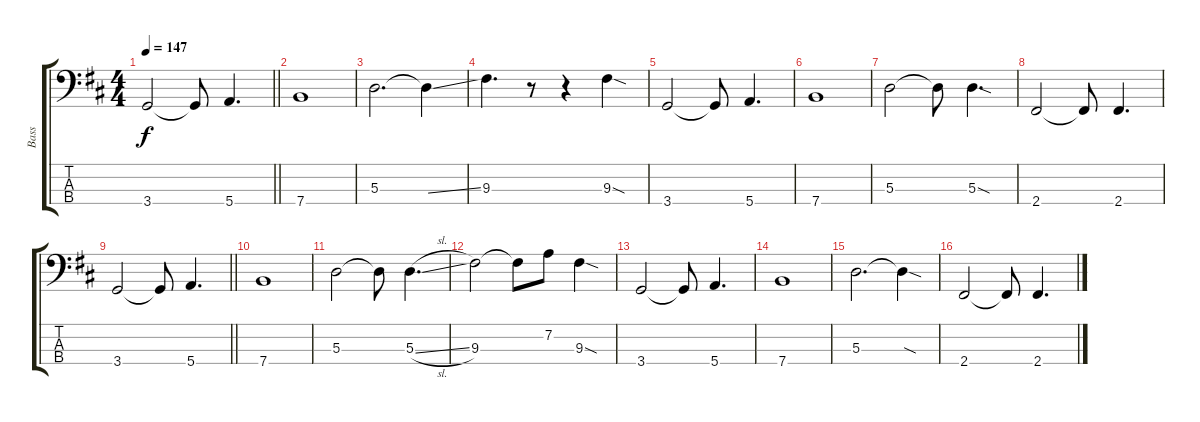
\track ("Bass" "Bass") {instrument electricbassfinger}
\staff {score tabs}
\tuning (G2 D2 A1 E1) {hide}
\ts (4 4)
\tempo 147
\clef f4
\barLineRight lightlight
\ks d
3.4.2{dy f} 3.4{t}.8 5.4.4{d} |
7.4.1 |
5.3.2{d} 5.3{ss t}.4 |
9.3.4{d} r.8 r.4 9.3{sod}.4 |
3.4.2 3.4{t}.8 5.4.4{d} |
7.4.1 |
5.3.2 5.3{t}.8 5.3{sod}.4{d} |
2.4.2 2.4{t}.8 2.4.4{d} |
\barLineRight lightlight
3.4.2 3.4{t}.8 5.4.4{d} |
7.4.1 |
5.3.2 5.3{t}.8 5.3{sl}.4{d} |
9.3.2 9.3{t}.8 7.2.8 9.3{sod}.4 |
3.4.2 3.4{t}.8 5.4.4{d} |
7.4.1 |
5.3.2{d} 5.3{sod t}.4 |
2.4.2 2.4{t}.8 2.4.4{d}
